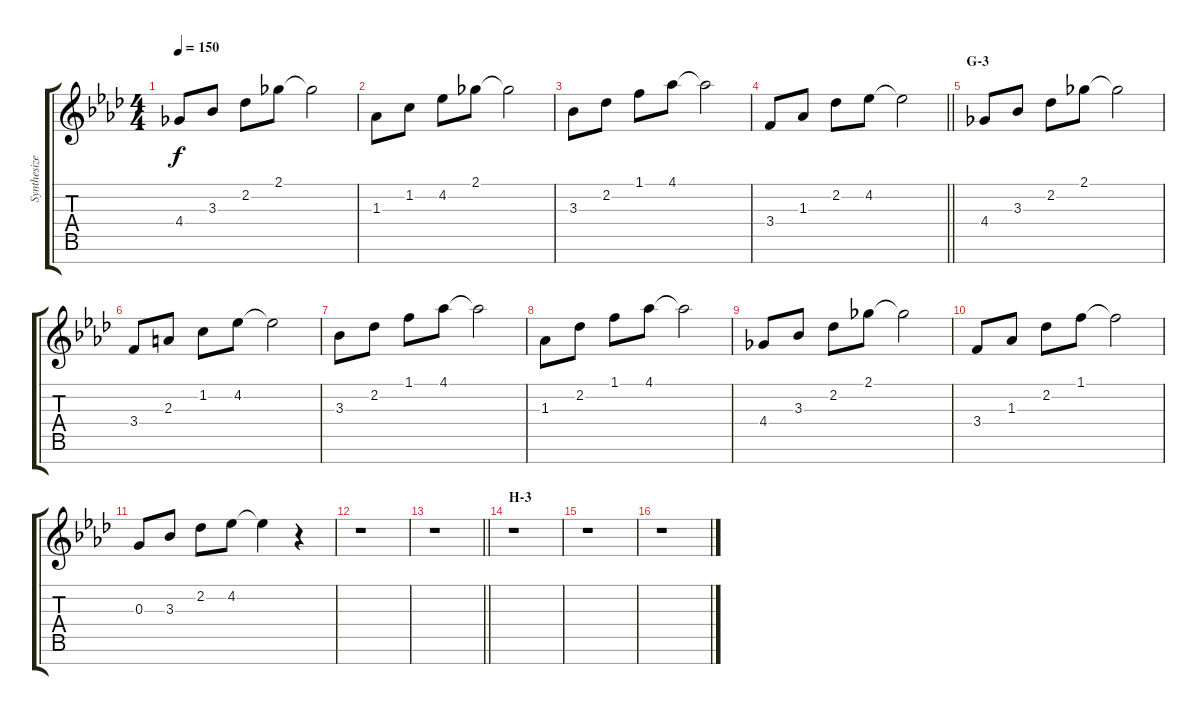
\track ("Synthesizer" "Synthesize") {instrument fx5brightness}
\staff {score tabs}
\tuning (E5 B4 G4 D4 A3 E3 B2) {hide}
\ts (4 4)
\tempo 150
\clef g2
\ks ab
4.4.8{dy f} 3.3.8 2.2.8 2.1.8 2.1{t}.2 |
1.3.8 1.2.8 4.2.8 2.1.8 2.1{t}.2 |
3.3.8 2.2.8 1.1.8 4.1.8 4.1{t}.2 |
\barLineRight lightlight
3.4.8 1.3.8 2.2.8 4.2.8 4.2{t}.2 |
\section ("" "G-3")
4.4.8 3.3.8 2.2.8 2.1.8 2.1{t}.2 |
3.4.8 2.3.8 1.2.8 4.2.8 4.2{t}.2 |
3.3.8 2.2.8 1.1.8 4.1.8 4.1{t}.2 |
1.3.8 2.2.8 1.1.8 4.1.8 4.1{t}.2 |
4.4.8 3.3.8 2.2.8 2.1.8 2.1{t}.2 |
3.4.8 1.3.8 2.2.8 1.1.8 1.1{t}.2 |
0.3.8 3.3.8 2.2.8 4.2.8 4.2{t}.4 r.4 |
r.1 |
\barLineRight lightlight
r.1 |
\section ("" "H-3")
r.1 |
r.1 |
r.1
